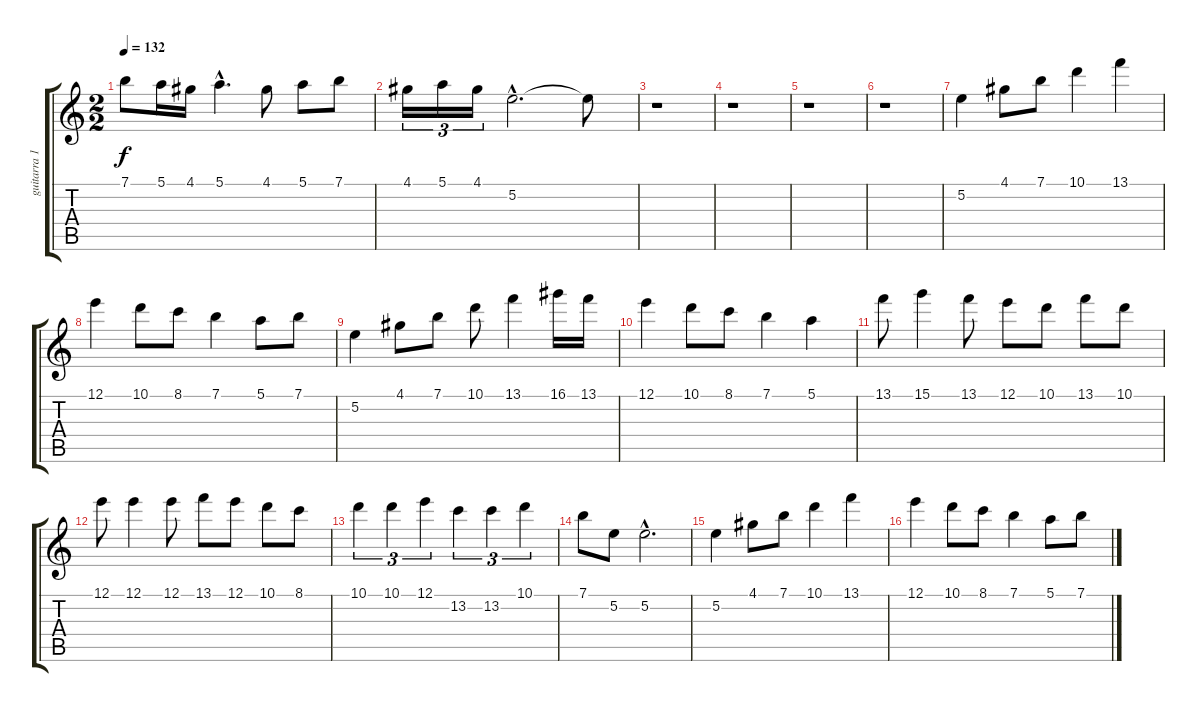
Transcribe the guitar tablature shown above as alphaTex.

\track ("guitarra 1  " "guitarra 1") {instrument acousticguitarnylon}
\staff {score tabs}
\tuning (E4 B3 G3 D3 A2 E2) {hide}
\ts (2 2)
\tempo 132
\clef g2
\ks c
7.1.8{dy f} 5.1.16 4.1.16 5.1{hac}.4{d} 4.1.8 5.1.8 7.1.8 |
4.1.16{tu (3 2)} 5.1.16{tu (3 2)} 4.1.16{tu (3 2)} 5.2{hac}.2{d} 5.2{t}.8 |
r.1 |
r.1 |
r.1 |
r.1 |
5.2.4 4.1.8 7.1.8 10.1.4 13.1.4 |
12.1.4 10.1.8 8.1.8 7.1.4 5.1.8 7.1.8 |
5.2.4 4.1.8 7.1.8 10.1.8 13.1.4 16.1.16 13.1.16 |
12.1.4 10.1.8 8.1.8 7.1.4 5.1.4 |
13.1.8 15.1.4 13.1.8 12.1.8 10.1.8 13.1.8 10.1.8 |
12.1.8 12.1.4 12.1.8 13.1.8 12.1.8 10.1.8 8.1.8 |
10.1.4{tu (3 2)} 10.1.4{tu (3 2)} 12.1.4{tu (3 2)} 13.2.4{tu (3 2)} 13.2.4{tu (3 2)} 10.1.4{tu (3 2)} |
7.1.8 5.2.8 5.2{hac}.2{d} |
5.2.4 4.1.8 7.1.8 10.1.4 13.1.4 |
12.1.4 10.1.8 8.1.8 7.1.4 5.1.8 7.1.8
